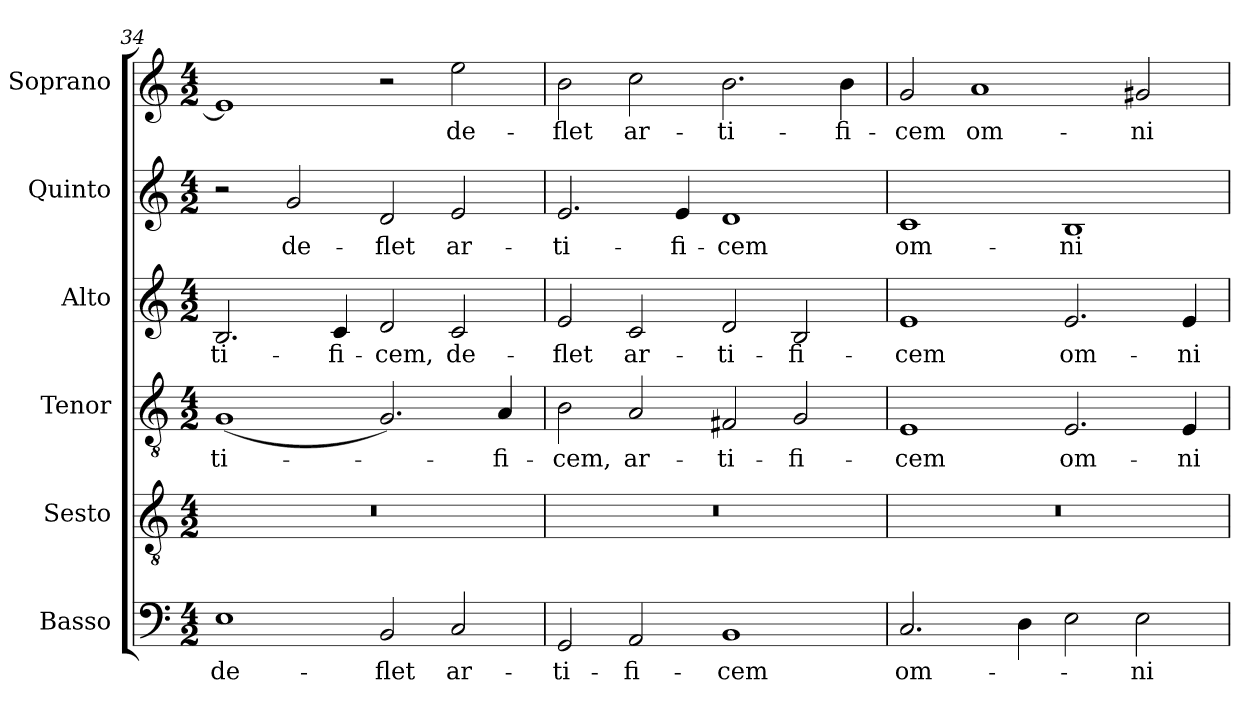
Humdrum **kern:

**kern	**text	**kern	**kern	**text	**kern	**text	**kern	**text	**kern	**text
*part6	*part6	*part5	*part4	*part4	*part3	*part3	*part2	*part2	*part1	*part1
*staff6	*staff6	*staff5	*staff4	*staff4	*staff3	*staff3	*staff2	*staff2	*staff1	*staff1
*I"Basso	*	*I"Sesto	*I"Tenor	*	*I"Alto	*	*I"Quinto	*	*I"Soprano	*
*I'B.	*	*I'Ss.	*I'T.	*	*I'A.	*	*I'Q.	*	*I'S.	*
*clefF4	*	*clefGv2	*clefGv2	*	*clefG2	*	*clefG2	*	*clefG2	*
*	*	*ITrd7c12	*ITrd7c12	*	*	*	*	*	*	*
*k[]	*	*k[]	*k[]	*	*k[]	*	*k[]	*	*k[]	*
*C:	*	*C:	*C:	*	*C:	*	*C:	*	*C:	*
*M4/2	*	*M4/2	*M4/2	*	*M4/2	*	*M4/2	*	*M4/2	*
=34	=34	=34	=34	=34	=34	=34	=34	=34	=34	=34
!	!LO:LY:b:color=#000000	!LO:N:vis=1	!	!	!	!	!	!	!	!
!	!	!	!	!LO:LY:b:color=#000000	!	!	!	!	!	!
!	!	!	!	!	!	!LO:LY:b:color=#000000	!	!	!	!
1Ei	de-	0r	(1GGi	-ti-	2.Bi/	-ti-	2r	.	1ei]	.
!	!	!	!	!	!	!	!	!LO:LY:b:color=#000000	!	!
.	.	.	.	.	.	.	2gi/	de-	.	.
!	!	!	!	!	!	!LO:LY:b:color=#000000	!	!	!	!
.	.	.	.	.	4ci/	-fi-	.	.	.	.
!	!LO:LY:b:color=#000000	!	!	!	!	!	!	!	!	!
!	!	!	!	!	!	!LO:LY:b:color=#000000	!	!	!	!
!	!	!	!	!	!	!	!	!LO:LY:b:color=#000000	!	!
2BBi/	-flet	.	2.GGi/)	.	2di/	-cem,	2di/	-flet	2r	.
!	!LO:LY:b:color=#000000	!	!	!	!	!	!	!	!	!
!	!	!	!	!	!	!LO:LY:b:color=#000000	!	!	!	!
!	!	!	!	!	!	!	!	!LO:LY:b:color=#000000	!	!
!	!	!	!	!	!	!	!	!	!	!LO:LY:b:color=#000000
2Ci/	ar-	.	.	.	2ci/	de-	2ei/	ar-	2eei\	de-
!	!	!	!	!LO:LY:b:color=#000000	!	!	!	!	!	!
.	.	.	4AAi/	-fi-	.	.	.	.	.	.
!!LO:LB:g=z
=35	=35	=35	=35	=35	=35	=35	=35	=35	=35	=35
!	!LO:LY:b:color=#000000	!LO:N:vis=1	!	!	!	!	!	!	!	!
!	!	!	!	!LO:LY:b:color=#000000	!	!	!	!	!	!
!	!	!	!	!	!	!LO:LY:b:color=#000000	!	!	!	!
!	!	!	!	!	!	!	!	!LO:LY:b:color=#000000	!	!
!	!	!	!	!	!	!	!	!	!	!LO:LY:b:color=#000000
2GGi/	-ti-	0r	2BBi\	-cem,	2ei/	-flet	2.ei/	-ti-	2bi\	-flet
!	!LO:LY:b:color=#000000	!	!	!	!	!	!	!	!	!
!	!	!	!	!LO:LY:b:color=#000000	!	!	!	!	!	!
!	!	!	!	!	!	!LO:LY:b:color=#000000	!	!	!	!
!	!	!	!	!	!	!	!	!	!	!LO:LY:b:color=#000000
2AAi/	-fi-	.	2AAi/	ar-	2ci/	ar-	.	.	2cci\	ar-
!	!	!	!	!	!	!	!	!LO:LY:b:color=#000000	!	!
.	.	.	.	.	.	.	4ei/	-fi-	.	.
!	!LO:LY:b:color=#000000	!	!	!	!	!	!	!	!	!
!	!	!	!	!LO:LY:b:color=#000000	!	!	!	!	!	!
!	!	!	!	!	!	!LO:LY:b:color=#000000	!	!	!	!
!	!	!	!	!	!	!	!	!LO:LY:b:color=#000000	!	!
!	!	!	!	!	!	!	!	!	!	!LO:LY:b:color=#000000
1BBi	-cem	.	2FF#Xi/	-ti-	2di/	-ti-	1di	-cem	2.bi\	-ti-
!	!	!	!	!LO:LY:b:color=#000000	!	!	!	!	!	!
!	!	!	!	!	!	!LO:LY:b:color=#000000	!	!	!	!
.	.	.	2GGi/	-fi-	2Bi/	-fi-	.	.	.	.
!	!	!	!	!	!	!	!	!	!	!LO:LY:b:color=#000000
.	.	.	.	.	.	.	.	.	4bi\	-fi-
=36	=36	=36	=36	=36	=36	=36	=36	=36	=36	=36
!	!LO:LY:b:color=#000000	!LO:N:vis=1	!	!	!	!	!	!	!	!
!	!	!	!	!LO:LY:b:color=#000000	!	!	!	!	!	!
!	!	!	!	!	!	!LO:LY:b:color=#000000	!	!	!	!
!	!	!	!	!	!	!	!	!LO:LY:b:color=#000000	!	!
!	!	!	!	!	!	!	!	!	!	!LO:LY:b:color=#000000
2.Ci/	om-	0r	1EEi	-cem	1ei	-cem	1ci	om-	2gi/	-cem
!	!	!	!	!	!	!	!	!	!	!LO:LY:b:color=#000000
.	.	.	.	.	.	.	.	.	1ai	om-
4Di\	.	.	.	.	.	.	.	.	.	.
!	!	!	!	!LO:LY:b:color=#000000	!	!	!	!	!	!
!	!	!	!	!	!	!LO:LY:b:color=#000000	!	!	!	!
!	!	!	!	!	!	!	!	!LO:LY:b:color=#000000	!	!
2Ei\	.	.	2.EEi/	om-	2.ei/	om-	1Bi	-ni-	.	.
!	!LO:LY:b:color=#000000	!	!	!	!	!	!	!	!	!
!	!	!	!	!	!	!	!	!	!	!LO:LY:b:color=#000000
2Ei\	-ni-	.	.	.	.	.	.	.	2g#Xi/	-ni-
!	!	!	!	!LO:LY:b:color=#000000	!	!	!	!	!	!
!	!	!	!	!	!	!LO:LY:b:color=#000000	!	!	!	!
.	.	.	4EEi/	-ni-	4ei/	-ni-	.	.	.	.
=	=	=	=	=	=	=	=	=	=	=
*-	*-	*-	*-	*-	*-	*-	*-	*-	*-	*-
